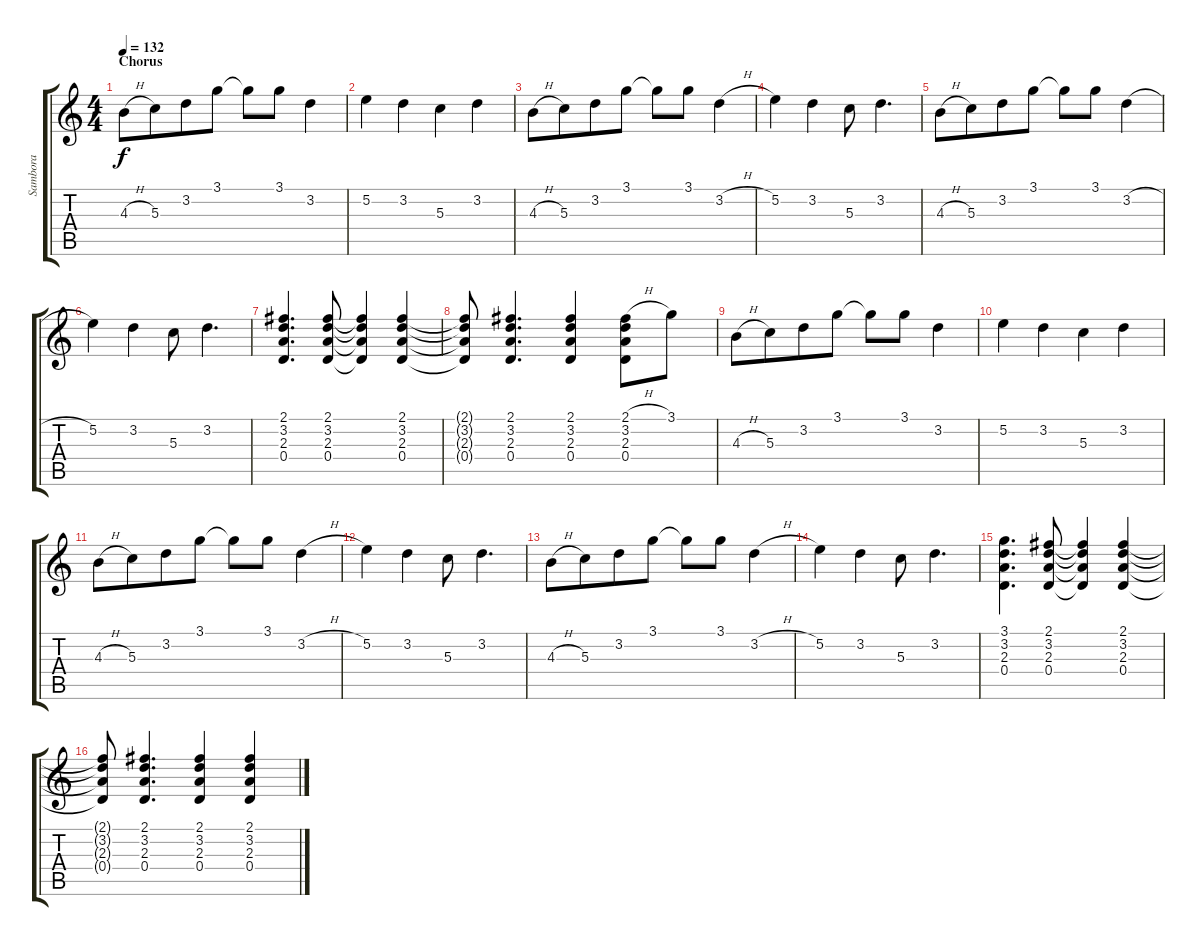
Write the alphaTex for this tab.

\track ("Sambora" "Sambora") {instrument overdrivenguitar}
\staff {score tabs}
\tuning (E4 B3 G3 D3 A2 E2) {hide}
\ts (4 4)
\section ("" "Chorus")
\tempo 132
\clef g2
\ks c
4.3{h}.8{dy f volume 13} 5.3.8{beam merge} 3.2.8 3.1.8 3.1{t}.8 3.1.8 3.2.4 |
5.2.4 3.2.4 5.3.4 3.2.4 |
4.3{h}.8 5.3.8{beam merge} 3.2.8 3.1.8 3.1{t}.8 3.1.8 3.2{h}.4 |
5.2.4 3.2.4 5.3.8 3.2.4{d} |
4.3{h}.8 5.3.8{beam merge} 3.2.8 3.1.8 3.1{t}.8 3.1.8 3.2{h}.4 |
5.2.4 3.2.4 5.3.8 3.2.4{d} |
(2.1 3.2 2.3 0.4).4{d} (2.1 3.2 2.3 0.4).8 (2.1{t} 3.2{t} 2.3{t} 0.4{t}).4 (2.1 3.2 2.3 0.4).4 |
(2.1{t} 3.2{t} 2.3{t} 0.4{t}).8 (2.1 3.2 2.3 0.4).4{d} (2.1 3.2 2.3 0.4).4 (2.1{h} 3.2 2.3 0.4).8 3.1.8 |
4.3{h}.8 5.3.8{beam merge} 3.2.8 3.1.8 3.1{t}.8 3.1.8 3.2.4 |
5.2.4 3.2.4 5.3.4 3.2.4 |
4.3{h}.8 5.3.8{beam merge} 3.2.8 3.1.8 3.1{t}.8 3.1.8 3.2{h}.4 |
5.2.4 3.2.4 5.3.8 3.2.4{d} |
4.3{h}.8 5.3.8{beam merge} 3.2.8 3.1.8 3.1{t}.8 3.1.8 3.2{h}.4 |
5.2.4 3.2.4 5.3.8 3.2.4{d} |
(3.1 3.2 2.3 0.4).4{d} (2.1 3.2 2.3 0.4).8 (2.1{t} 3.2{t} 2.3{t} 0.4{t}).4 (2.1 3.2 2.3 0.4).4 |
(2.1{t} 3.2{t} 2.3{t} 0.4{t}).8 (2.1 3.2 2.3 0.4).4{d} (2.1 3.2 2.3 0.4).4 (2.1 3.2 2.3 0.4).4
